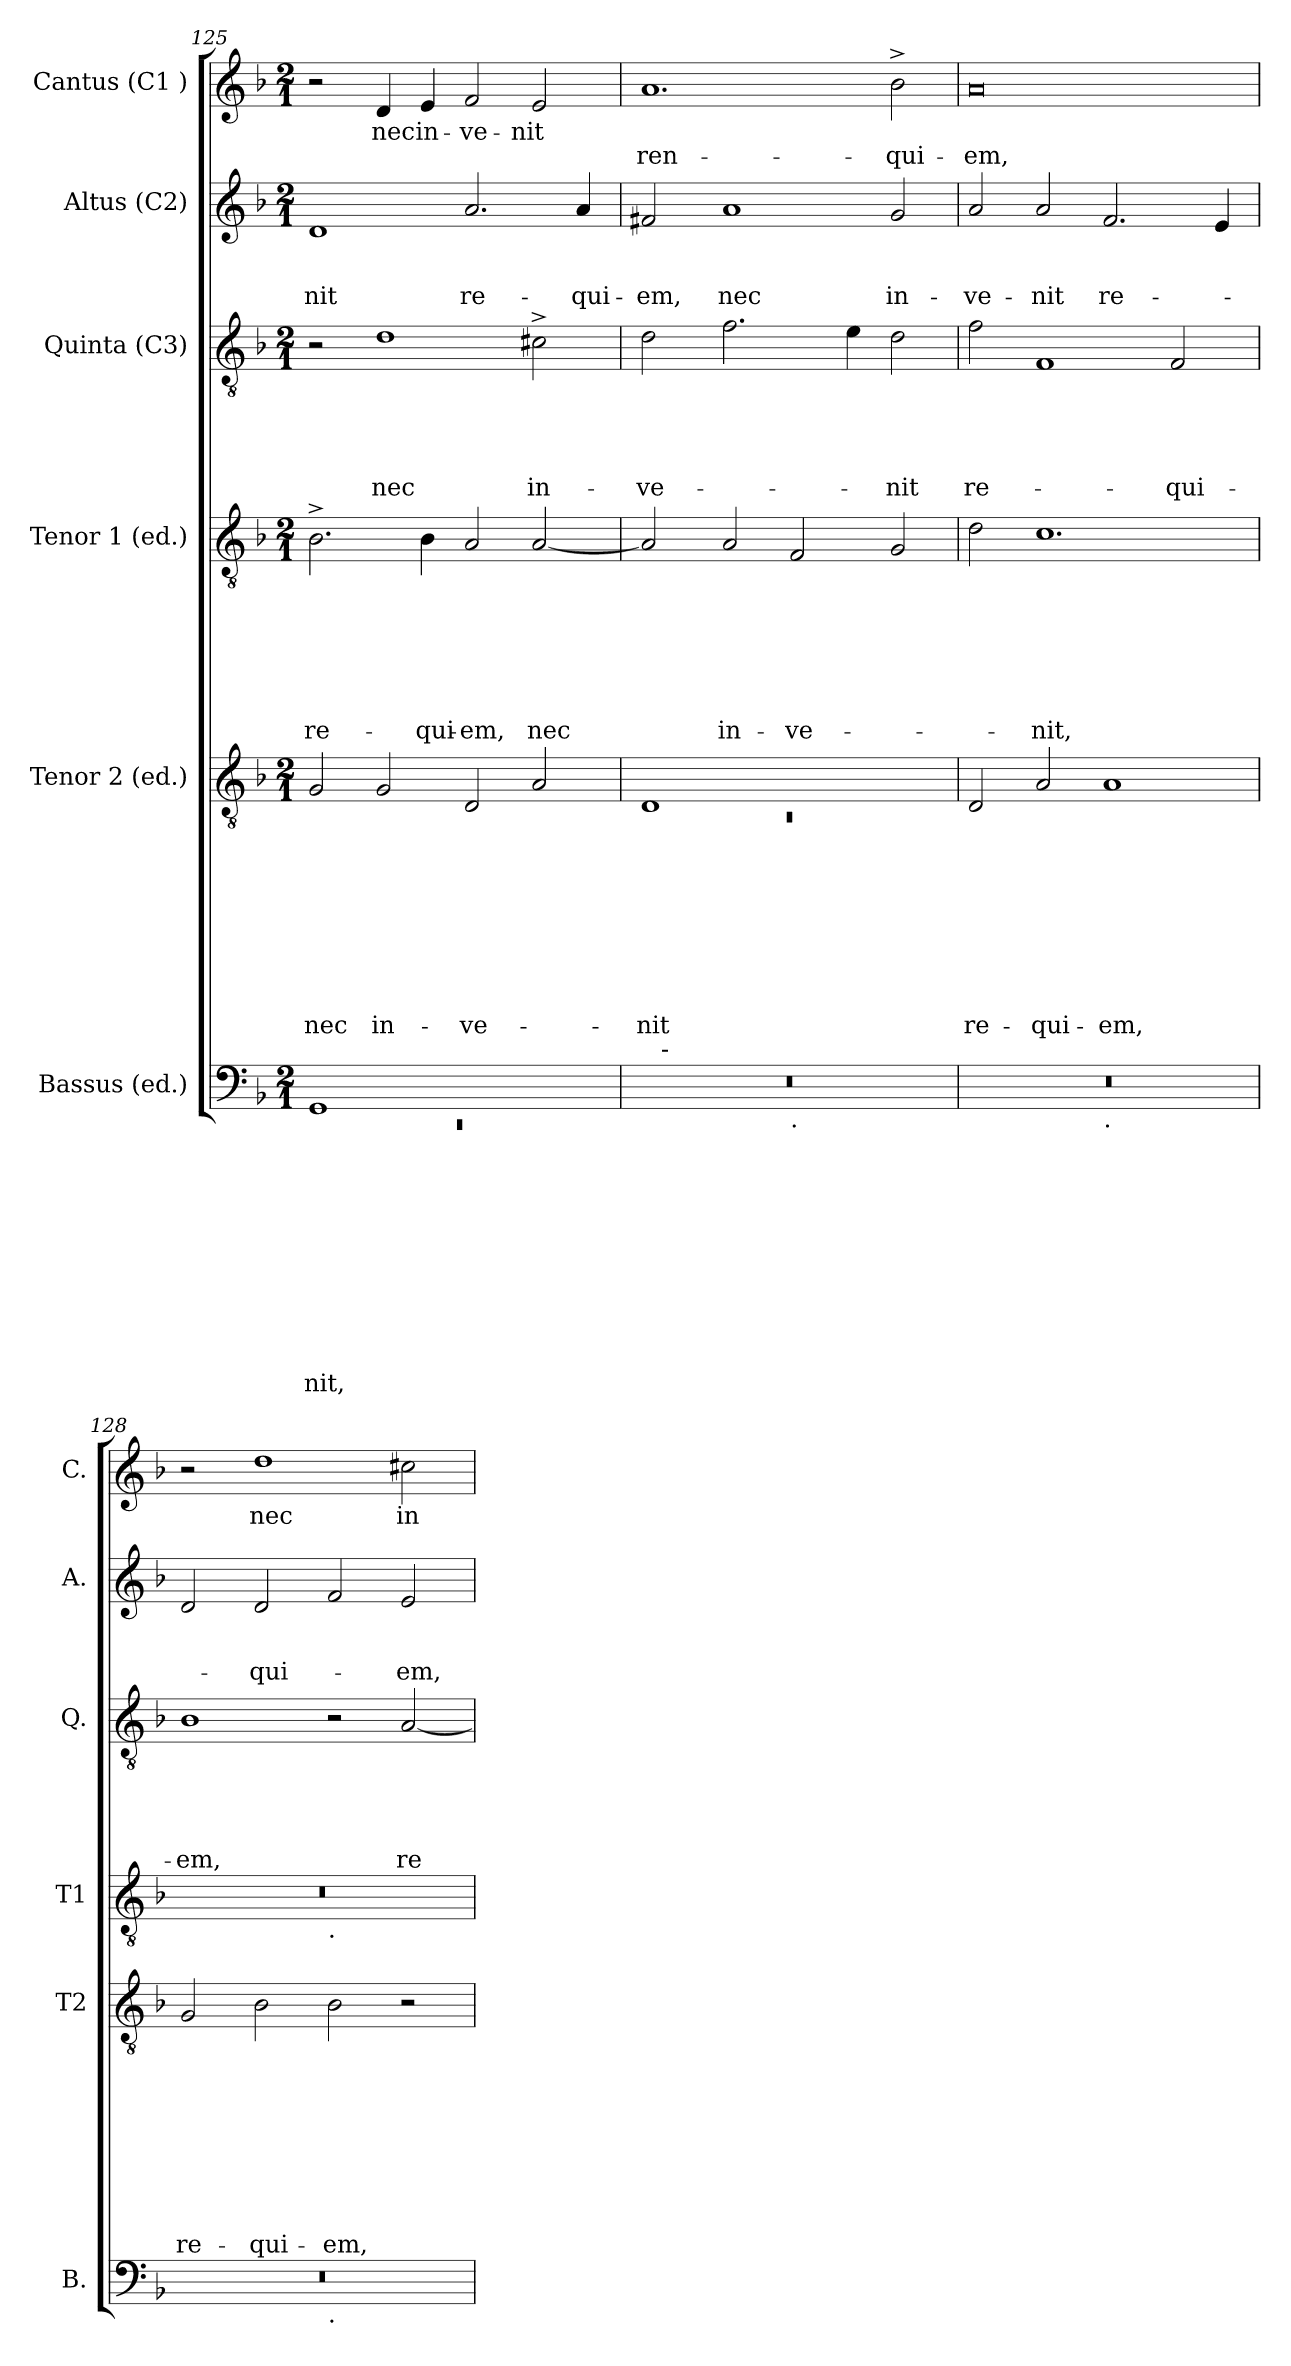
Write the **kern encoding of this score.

**kern	**text	**text	**text	**text	**text	**text	**text	**text	**text	**text	**text	**kern	**text	**text	**text	**text	**text	**text	**text	**text	**text	**kern	**text	**text	**text	**text	**text	**text	**text	**kern	**text	**text	**text	**text	**text	**kern	**text	**text	**text	**kern	**text	**text
*part6	*part6	*part6	*part6	*part6	*part6	*part6	*part6	*part6	*part6	*part6	*part6	*part5	*part5	*part5	*part5	*part5	*part5	*part5	*part5	*part5	*part5	*part4	*part4	*part4	*part4	*part4	*part4	*part4	*part4	*part3	*part3	*part3	*part3	*part3	*part3	*part2	*part2	*part2	*part2	*part1	*part1	*part1
*staff6	*staff6	*staff6	*staff6	*staff6	*staff6	*staff6	*staff6	*staff6	*staff6	*staff6	*staff6	*staff5	*staff5	*staff5	*staff5	*staff5	*staff5	*staff5	*staff5	*staff5	*staff5	*staff4	*staff4	*staff4	*staff4	*staff4	*staff4	*staff4	*staff4	*staff3	*staff3	*staff3	*staff3	*staff3	*staff3	*staff2	*staff2	*staff2	*staff2	*staff1	*staff1	*staff1
*I"Bassus (ed.)	*	*	*	*	*	*	*	*	*	*	*	*I"Tenor 2 (ed.)	*	*	*	*	*	*	*	*	*	*I"Tenor 1 (ed.)	*	*	*	*	*	*	*	*I"Quinta (C3)	*	*	*	*	*	*I"Altus (C2)	*	*	*	*I"Cantus (C1 )	*	*
*I'B.	*	*	*	*	*	*	*	*	*	*	*	*I'T2	*	*	*	*	*	*	*	*	*	*I'T1	*	*	*	*	*	*	*	*I'Q.	*	*	*	*	*	*I'A.	*	*	*	*I'C.	*	*
*clefF4	*	*	*	*	*	*	*	*	*	*	*	*clefGv2	*	*	*	*	*	*	*	*	*	*clefGv2	*	*	*	*	*	*	*	*clefGv2	*	*	*	*	*	*clefG2	*	*	*	*clefG2	*	*
*k[b-]	*	*	*	*	*	*	*	*	*	*	*	*k[b-]	*	*	*	*	*	*	*	*	*	*k[b-]	*	*	*	*	*	*	*	*k[b-]	*	*	*	*	*	*k[b-]	*	*	*	*k[b-]	*	*
*F:	*	*	*	*	*	*	*	*	*	*	*	*F:	*	*	*	*	*	*	*	*	*	*F:	*	*	*	*	*	*	*	*F:	*	*	*	*	*	*F:	*	*	*	*F:	*	*
*M2/1	*	*	*	*	*	*	*	*	*	*	*	*M2/1	*	*	*	*	*	*	*	*	*	*M2/1	*	*	*	*	*	*	*	*M2/1	*	*	*	*	*	*M2/1	*	*	*	*M2/1	*	*
=125	=125	=125	=125	=125	=125	=125	=125	=125	=125	=125	=125	=125	=125	=125	=125	=125	=125	=125	=125	=125	=125	=125	=125	=125	=125	=125	=125	=125	=125	=125	=125	=125	=125	=125	=125	=125	=125	=125	=125	=125	=125	=125
*^	*	*	*	*	*	*	*	*	*	*	*	*	*	*	*	*	*	*	*	*	*	*	*	*	*	*	*	*	*	*	*	*	*	*	*	*	*	*	*	*	*	*
!	!LO:N:vis=1	!	!	!	!	!	!	!	!	!	!	!LO:LY:b	!	!	!	!	!	!	!	!	!	!LO:LY:b	!	!	!	!	!	!	!	!LO:LY:b	!	!	!	!	!	!	!	!	!	!LO:LY:b	!	!	!
1GG	0rEE	.	.	.	.	.	.	.	.	.	.	-nit,	2G/	.	.	.	.	.	.	.	.	nec	2.B-^>\	.	.	.	.	.	.	re-	2r	.	.	.	.	.	1d	.	.	-nit	2r	.	.
!	!	!	!	!	!	!	!	!	!	!	!	!	!	!	!	!	!	!	!	!	!	!LO:LY:b	!	!	!	!	!	!	!	!	!	!	!	!	!	!LO:LY:b	!	!	!	!	!	!LO:LY:b	!
.	.	.	.	.	.	.	.	.	.	.	.	.	2G/	.	.	.	.	.	.	.	.	in-	.	.	.	.	.	.	.	.	1d	.	.	.	.	nec	.	.	.	.	4d/	nec	.
!	!	!	!	!	!	!	!	!	!	!	!	!	!	!	!	!	!	!	!	!	!	!	!	!	!	!	!	!	!	!LO:LY:b	!	!	!	!	!	!	!	!	!	!	!	!LO:LY:b	!
.	.	.	.	.	.	.	.	.	.	.	.	.	.	.	.	.	.	.	.	.	.	.	4B-\	.	.	.	.	.	.	-qui-	.	.	.	.	.	.	.	.	.	.	4e/	in-	.
!	!	!	!	!	!	!	!	!	!	!	!	!	!	!	!	!	!	!	!	!	!	!LO:LY:b	!	!	!	!	!	!	!	!LO:LY:b	!	!	!	!	!	!	!	!	!	!LO:LY:b	!	!LO:LY:b	!
1ryy	.	.	.	.	.	.	.	.	.	.	.	.	2D/	.	.	.	.	.	.	.	.	-ve-	2A/	.	.	.	.	.	.	-em,	.	.	.	.	.	.	2.a/	.	.	re-	2f/	-ve-	.
!	!	!	!	!	!	!	!	!	!	!	!	!	!	!	!	!	!	!	!	!	!	!	!	!	!	!	!	!	!	!LO:LY:b	!	!	!	!	!	!LO:LY:b	!	!	!	!	!	!LO:LY:b	!
.	.	.	.	.	.	.	.	.	.	.	.	.	2A/	.	.	.	.	.	.	.	.	.	[<2A/	.	.	.	.	.	.	nec	2c#X^>\	.	.	.	.	in-	.	.	.	.	2e/	-nit	.
!	!	!	!	!	!	!	!	!	!	!	!	!	!	!	!	!	!	!	!	!	!	!	!	!	!	!	!	!	!	!	!	!	!	!	!	!	!	!	!	!LO:LY:b	!	!	!
.	.	.	.	.	.	.	.	.	.	.	.	.	.	.	.	.	.	.	.	.	.	.	.	.	.	.	.	.	.	.	.	.	.	.	.	.	4a/	.	.	-qui-	.	.	.
*v	*v	*	*	*	*	*	*	*	*	*	*	*	*	*	*	*	*	*	*	*	*	*	*	*	*	*	*	*	*	*	*	*	*	*	*	*	*	*	*	*	*	*	*
!!LO:LB:g=z
=126	=126	=126	=126	=126	=126	=126	=126	=126	=126	=126	=126	=126	=126	=126	=126	=126	=126	=126	=126	=126	=126	=126	=126	=126	=126	=126	=126	=126	=126	=126	=126	=126	=126	=126	=126	=126	=126	=126	=126	=126	=126	=126
*	*	*	*	*	*	*	*	*	*	*	*	*^	*	*	*	*	*	*	*	*	*	*	*	*	*	*	*	*	*	*	*	*	*	*	*	*	*	*	*	*	*	*
!	!	!	!	!	!	!	!	!	!	!	!	!	!LO:N:vis=1	!	!	!	!	!	!	!	!	!LO:LY:b	!	!	!	!	!	!	!	!	!	!	!	!	!	!LO:LY:b	!	!	!	!LO:LY:b	!	!	!LO:LY:b:rj
*^	*	*	*	*	*	*	*	*	*	*	*	*	*	*	*	*	*	*	*	*	*	*	*	*	*	*	*	*	*	*	*	*	*	*	*	*	*	*	*	*	*	*	*
*	*^	*	*	*	*	*	*	*	*	*	*	*	*	*	*	*	*	*	*	*	*	*	*	*	*	*	*	*	*	*	*	*	*	*	*	*	*	*	*	*	*	*	*	*
0r	16ryy	1ryy	.	.	.	.	.	.	.	.	.	.	.	1D	0rC	.	.	.	.	.	.	.	.	-nit	2A/]	.	.	.	.	.	.	.	2d\	.	.	.	.	-ve-	2f#X/	.	.	-em,	1.a	.	ren-
!	!LO:TX:a:t=-	!	!	!	!	!	!	!	!	!	!	!	!	!	!	!	!	!	!	!	!	!	!	!	!	!	!	!	!	!	!	!	!	!	!	!	!	!	!	!	!	!	!	!	!
.	1ryy	.	.	.	.	.	.	.	.	.	.	.	.	.	.	.	.	.	.	.	.	.	.	.	.	.	.	.	.	.	.	.	.	.	.	.	.	.	.	.	.	.	.	.	.
!	!	!	!	!	!	!	!	!	!	!	!	!	!	!	!	!	!	!	!	!	!	!	!	!	!	!	!	!	!	!	!	!LO:LY:b	!	!	!	!	!	!	!	!	!	!LO:LY:b	!	!	!
.	.	.	.	.	.	.	.	.	.	.	.	.	.	.	.	.	.	.	.	.	.	.	.	.	2A/	.	.	.	.	.	.	in-	2.f\	.	.	.	.	.	1a	.	.	nec	.	.	.
!	!	!LO:TX:b:t=.	!	!	!	!	!	!	!	!	!	!	!	!	!	!	!	!	!	!	!	!	!	!	!	!	!	!	!	!	!	!	!	!	!	!	!	!	!	!	!	!	!	!	!
!	!	!	!	!	!	!	!	!	!	!	!	!	!	!	!	!	!	!	!	!	!	!	!	!	!	!	!	!	!	!	!	!LO:LY:b	!	!	!	!	!	!	!	!	!	!	!	!	!
.	.	1ryy	.	.	.	.	.	.	.	.	.	.	.	1ryy	.	.	.	.	.	.	.	.	.	.	2F/	.	.	.	.	.	.	-ve-	.	.	.	.	.	.	.	.	.	.	.	.	.
.	2...ryy	.	.	.	.	.	.	.	.	.	.	.	.	.	.	.	.	.	.	.	.	.	.	.	.	.	.	.	.	.	.	.	.	.	.	.	.	.	.	.	.	.	.	.	.
.	.	.	.	.	.	.	.	.	.	.	.	.	.	.	.	.	.	.	.	.	.	.	.	.	.	.	.	.	.	.	.	.	4e\	.	.	.	.	.	.	.	.	.	.	.	.
!	!	!	!	!	!	!	!	!	!	!	!	!	!	!	!	!	!	!	!	!	!	!	!	!	!	!	!	!	!	!	!	!	!	!	!	!	!	!LO:LY:b	!	!	!	!LO:LY:b	!	!	!LO:LY:b
.	.	.	.	.	.	.	.	.	.	.	.	.	.	.	.	.	.	.	.	.	.	.	.	.	2G/	.	.	.	.	.	.	.	2d\	.	.	.	.	-nit	2g/	.	.	in-	2b-^>\	.	-qui-
*	*	*	*	*	*	*	*	*	*	*	*	*	*	*v	*v	*	*	*	*	*	*	*	*	*	*	*	*	*	*	*	*	*	*	*	*	*	*	*	*	*	*	*	*	*	*
=127	=127	=127	=127	=127	=127	=127	=127	=127	=127	=127	=127	=127	=127	=127	=127	=127	=127	=127	=127	=127	=127	=127	=127	=127	=127	=127	=127	=127	=127	=127	=127	=127	=127	=127	=127	=127	=127	=127	=127	=127	=127	=127	=127	=127
!	!	!	!	!	!	!	!	!	!	!	!	!	!	!	!	!	!	!	!	!	!	!	!LO:LY:b	!	!	!	!	!	!	!	!	!	!	!	!	!	!LO:LY:b	!	!	!	!LO:LY:b	!	!	!LO:LY:b
*	*v	*v	*	*	*	*	*	*	*	*	*	*	*	*	*	*	*	*	*	*	*	*	*	*	*	*	*	*	*	*	*	*	*	*	*	*	*	*	*	*	*	*	*	*
0r	1ryy	.	.	.	.	.	.	.	.	.	.	.	2D/	.	.	.	.	.	.	.	.	re-	2d\	.	.	.	.	.	.	.	2f\	.	.	.	.	re-	2a/	.	.	-ve-	0a	.	-em,
!	!	!	!	!	!	!	!	!	!	!	!	!	!	!	!	!	!	!	!	!	!	!LO:LY:b	!	!	!	!	!	!	!	!LO:LY:b	!	!	!	!	!	!	!	!	!	!LO:LY:b	!	!	!
.	.	.	.	.	.	.	.	.	.	.	.	.	2A/	.	.	.	.	.	.	.	.	-qui-	1.c	.	.	.	.	.	.	-nit,	1F	.	.	.	.	.	2a/	.	.	-nit	.	.	.
!	!LO:TX:b:t=.	!	!	!	!	!	!	!	!	!	!	!	!	!	!	!	!	!	!	!	!	!	!	!	!	!	!	!	!	!	!	!	!	!	!	!	!	!	!	!	!	!	!
!	!	!	!	!	!	!	!	!	!	!	!	!	!	!	!	!	!	!	!	!	!	!LO:LY:b	!	!	!	!	!	!	!	!	!	!	!	!	!	!	!	!	!	!LO:LY:b	!	!	!
.	1ryy	.	.	.	.	.	.	.	.	.	.	.	1A	.	.	.	.	.	.	.	.	-em,	.	.	.	.	.	.	.	.	.	.	.	.	.	.	2.f/	.	.	re-	.	.	.
!	!	!	!	!	!	!	!	!	!	!	!	!	!	!	!	!	!	!	!	!	!	!	!	!	!	!	!	!	!	!	!	!	!	!	!	!LO:LY:b	!	!	!	!	!	!	!
.	.	.	.	.	.	.	.	.	.	.	.	.	.	.	.	.	.	.	.	.	.	.	.	.	.	.	.	.	.	.	2F/	.	.	.	.	-qui-	.	.	.	.	.	.	.
.	.	.	.	.	.	.	.	.	.	.	.	.	.	.	.	.	.	.	.	.	.	.	.	.	.	.	.	.	.	.	.	.	.	.	.	.	4e/	.	.	.	.	.	.
=128	=128	=128	=128	=128	=128	=128	=128	=128	=128	=128	=128	=128	=128	=128	=128	=128	=128	=128	=128	=128	=128	=128	=128	=128	=128	=128	=128	=128	=128	=128	=128	=128	=128	=128	=128	=128	=128	=128	=128	=128	=128	=128	=128
!	!	!	!	!	!	!	!	!	!	!	!	!	!	!	!	!	!	!	!	!	!	!LO:LY:b	!	!	!	!	!	!	!	!	!	!	!	!	!	!LO:LY:b	!	!	!	!	!	!	!
*	*	*	*	*	*	*	*	*	*	*	*	*	*	*	*	*	*	*	*	*	*	*	*^	*	*	*	*	*	*	*	*	*	*	*	*	*	*	*	*	*	*	*	*
0r	1ryy	.	.	.	.	.	.	.	.	.	.	.	2G/	.	.	.	.	.	.	.	.	re-	0r	1ryy	.	.	.	.	.	.	.	1B-	.	.	.	.	-em,	2d/	.	.	.	2r	.	.
!	!	!	!	!	!	!	!	!	!	!	!	!	!	!	!	!	!	!	!	!	!	!LO:LY:b	!	!	!	!	!	!	!	!	!	!	!	!	!	!	!	!	!	!	!LO:LY:b	!	!LO:LY:b	!
.	.	.	.	.	.	.	.	.	.	.	.	.	2B-\	.	.	.	.	.	.	.	.	-qui-	.	.	.	.	.	.	.	.	.	.	.	.	.	.	.	2d/	.	.	-qui-	1dd	nec	.
!	!	!	!	!	!	!	!	!	!	!	!	!	!	!	!	!	!	!	!	!	!	!	!	!LO:TX:b:t=.	!	!	!	!	!	!	!	!	!	!	!	!	!	!	!	!	!	!	!	!
!	!LO:TX:b:t=.	!	!	!	!	!	!	!	!	!	!	!	!	!	!	!	!	!	!	!	!	!	!	!	!	!	!	!	!	!	!	!	!	!	!	!	!	!	!	!	!	!	!	!
!	!	!	!	!	!	!	!	!	!	!	!	!	!	!	!	!	!	!	!	!	!	!LO:LY:b	!	!	!	!	!	!	!	!	!	!	!	!	!	!	!	!	!	!	!	!	!	!
.	1ryy	.	.	.	.	.	.	.	.	.	.	.	2B-\	.	.	.	.	.	.	.	.	-em,	.	1ryy	.	.	.	.	.	.	.	2r	.	.	.	.	.	2f/	.	.	.	.	.	.
!	!	!	!	!	!	!	!	!	!	!	!	!	!	!	!	!	!	!	!	!	!	!	!	!	!	!	!	!	!	!	!	!	!	!	!	!	!LO:LY:b	!	!	!	!LO:LY:b	!	!LO:LY:b	!
.	.	.	.	.	.	.	.	.	.	.	.	.	2r	.	.	.	.	.	.	.	.	.	.	.	.	.	.	.	.	.	.	[<2A/	.	.	.	.	re-	2e/	.	.	-em,	2cc#X\	in-	.
*v	*v	*	*	*	*	*	*	*	*	*	*	*	*	*	*	*	*	*	*	*	*	*	*v	*v	*	*	*	*	*	*	*	*	*	*	*	*	*	*	*	*	*	*	*	*
=	=	=	=	=	=	=	=	=	=	=	=	=	=	=	=	=	=	=	=	=	=	=	=	=	=	=	=	=	=	=	=	=	=	=	=	=	=	=	=	=	=	=
*-	*-	*-	*-	*-	*-	*-	*-	*-	*-	*-	*-	*-	*-	*-	*-	*-	*-	*-	*-	*-	*-	*-	*-	*-	*-	*-	*-	*-	*-	*-	*-	*-	*-	*-	*-	*-	*-	*-	*-	*-	*-	*-
